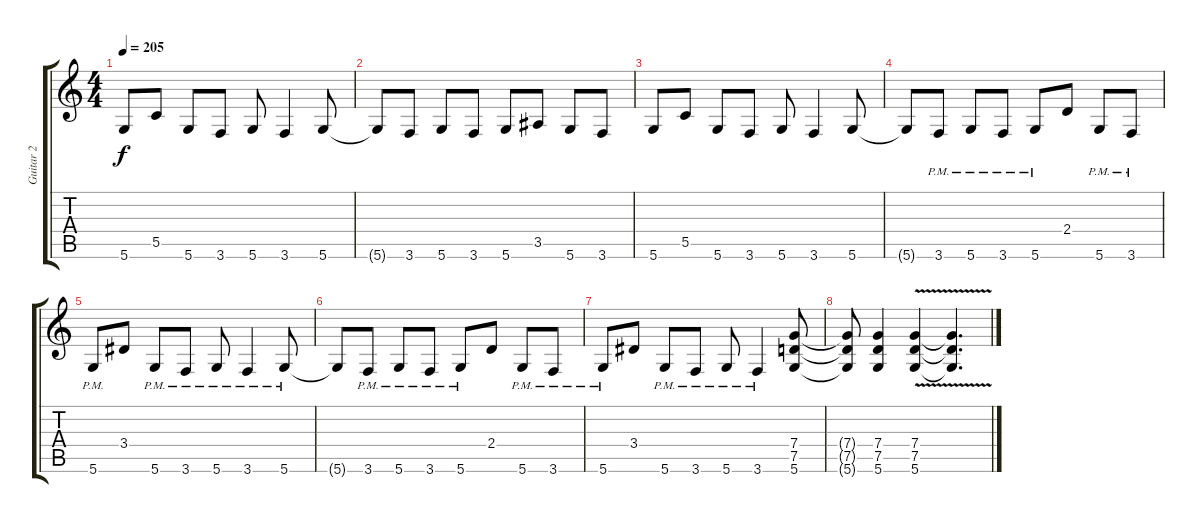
\track ("Guitar 2" "Guitar 2") {instrument overdrivenguitar}
\staff {score tabs}
\tuning (D4 A3 F3 C3 G2 D2) {hide}
\ts (4 4)
\tempo 205
\clef g2
\ks c
5.6.8{dy f} 5.5.8 5.6.8 3.6.8 5.6.8 3.6.4 5.6.8 |
5.6{t}.8 3.6.8 5.6.8 3.6.8 5.6.8 3.5.8 5.6.8 3.6.8 |
5.6.8 5.5.8 5.6.8 3.6.8 5.6.8 3.6.4 5.6.8 |
5.6{t}.8 3.6{pm}.8 5.6{pm}.8 3.6{pm}.8 5.6{pm}.8 2.4.8 5.6{pm}.8 3.6{pm}.8 |
5.6{pm}.8 3.4.8 5.6{pm}.8 3.6{pm}.8 5.6{pm}.8 3.6{pm}.4 5.6{pm}.8 |
5.6{t}.8 3.6{pm}.8 5.6{pm}.8 3.6{pm}.8 5.6{pm}.8 2.4.8 5.6{pm}.8 3.6{pm}.8 |
5.6{pm}.8 3.4.8 5.6{pm}.8 3.6{pm}.8 5.6{pm}.8 3.6{pm}.4 (7.4 7.5 5.6).8 |
(7.4{t} 7.5{t} 5.6{t}).8 (7.4 7.5 5.6).4 (7.4{v} 7.5{v} 5.6).4 (7.4{t} 7.5{t} 5.6{t}).4{d}
